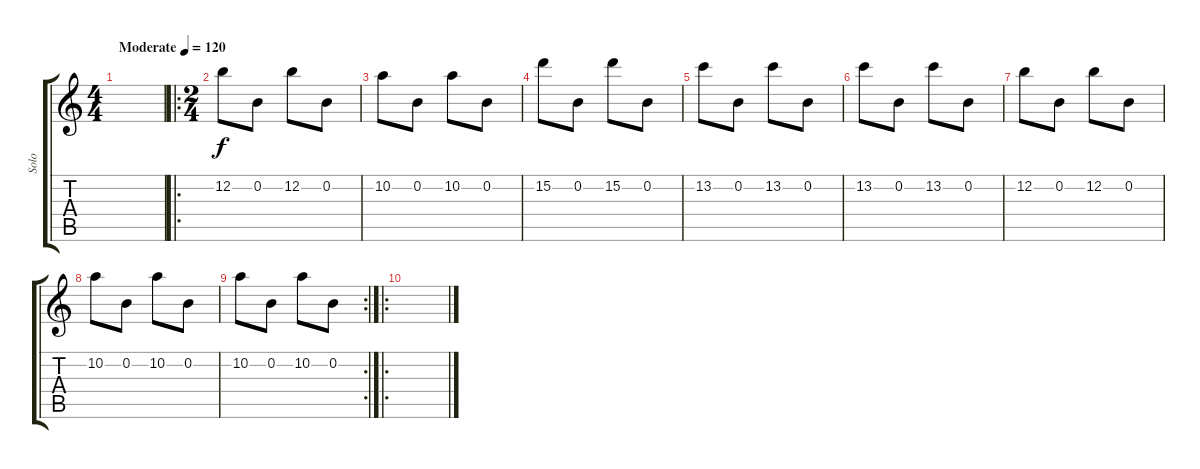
\track ("Solo" "Solo") {instrument overdrivenguitar}
\staff {score tabs}
\tuning (E4 B3 G3 D3 A2 E2) {hide}
\ts (4 4)
\tempo (120 "Moderate")
\clef g2
\ks c
|
\ro
\ts (2 4)
12.2.8 0.2.8 12.2.8 0.2.8 |
10.2.8 0.2.8 10.2.8 0.2.8 |
15.2.8 0.2.8 15.2.8 0.2.8 |
13.2.8 0.2.8 13.2.8 0.2.8 |
13.2.8 0.2.8 13.2.8 0.2.8 |
12.2.8 0.2.8 12.2.8 0.2.8 |
10.2.8 0.2.8 10.2.8 0.2.8 |
\rc 2
10.2.8 0.2.8 10.2.8 0.2.8 |
\ro
